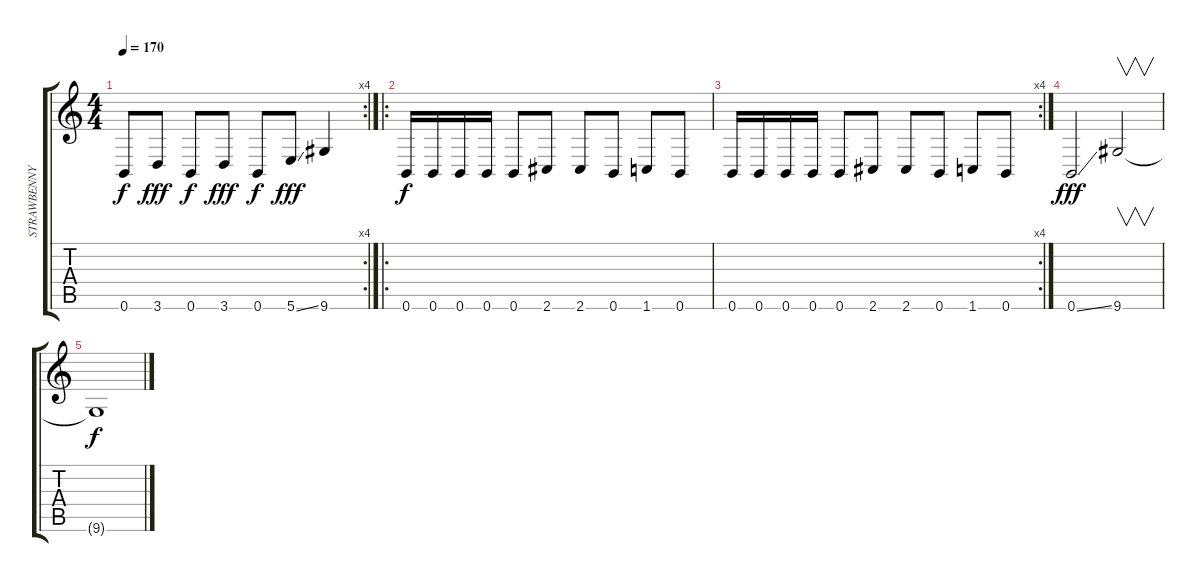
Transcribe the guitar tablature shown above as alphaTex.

\track ("STRAWBENNY" "STRAWBENNY") {instrument slapbass1}
\staff {score tabs}
\tuning (Db4 Ab3 E3 B2 Gb2 B1) {hide}
\rc 4
\ts (4 4)
\tempo 170
\clef g2
\ks c
0.6.8{dy f} 3.6.8{dy fff} 0.6.8{dy f} 3.6.8{dy fff} 0.6.8{dy f} 5.6{ss}.8{dy fff} 9.6.4 |
\ro
0.6.16{dy f} 0.6.16 0.6.16 0.6.16 0.6.8 2.6.8 2.6.8 0.6.8 1.6.8 0.6.8 |
\rc 4
0.6.16 0.6.16 0.6.16 0.6.16 0.6.8 2.6.8 2.6.8 0.6.8 1.6.8 0.6.8 |
0.6{ss}.2{dy fff} 9.6.2{v} |
9.6{t}.1{dy f}
